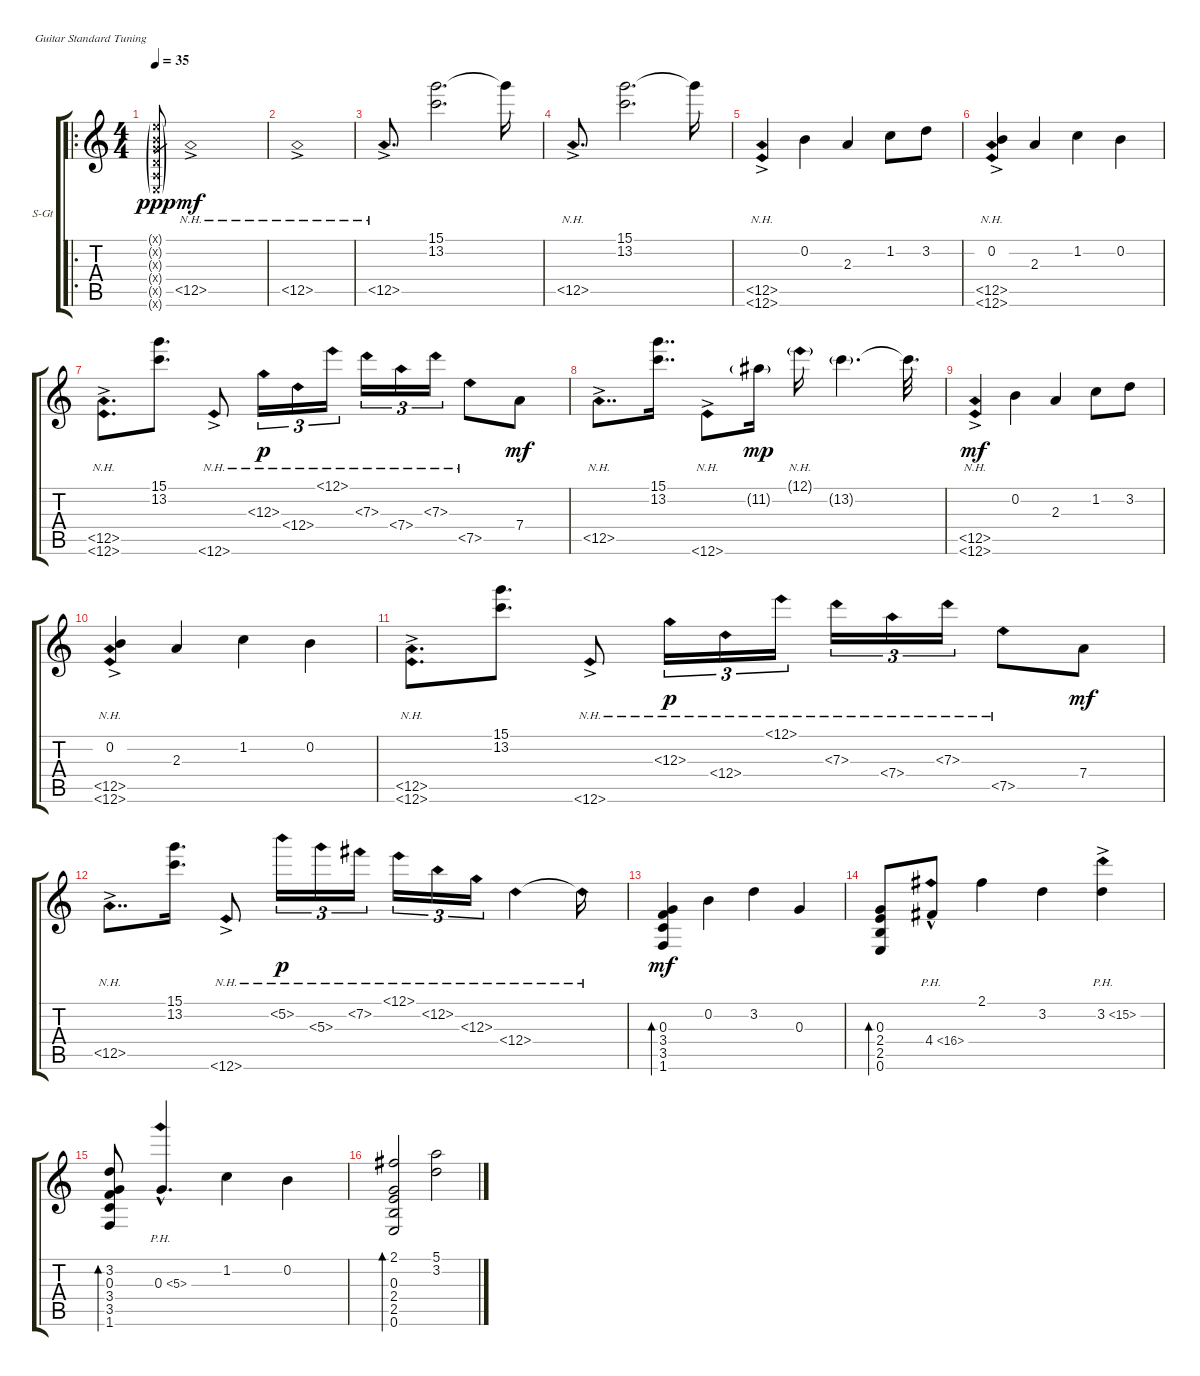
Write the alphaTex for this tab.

\defaultSystemsLayout 4
\bracketExtendMode groupsimilarinstruments
\firstSystemTrackNameOrientation horizontal
\otherSystemsTrackNameOrientation horizontal
\track ("Steel Guitar" "S-Gt") {instrument acousticguitarsteel}
\staff {score tabs}
\tuning (E4 B3 G3 D3 A2 E2)
\ro
\ts (4 4)
\tempo 35
\clef g2
\ks c
(0.6{g x} 0.5{g x} 0.4{g x} 0.3{g x} 0.2{g x} 0.1{g x}).8{gr dy ppp instrument acousticguitarsteel} 12.5{nh ac}.1{dy mf} |
12.5{nh ac}.1 |
12.5{nh ac}.8{d} (15.1 13.2).2{d} 15.1{t}.16 |
12.5{nh ac}.8{d} (15.1 13.2).2{d} 15.1{t}.16 |
(12.6{nh ac} 12.5{nh ac}).4 0.2.4 2.3.4 1.2.8 3.2.8 |
(0.2 12.5{nh ac} 12.6{nh ac}).4 2.3.4 1.2.4 0.2.4 |
(12.6{nh ac} 12.5{nh ac}).8{d} (13.2 15.1).8{d} 12.6{nh ac}.8 12.3{nh}.16{tu (3 2) dy p} 12.4{nh}.16{tu (3 2)} 12.1{nh}.16{tu (3 2)} 7.3{nh}.16{tu (3 2)} 7.4{nh}.16{tu (3 2)} 7.3{nh}.16{tu (3 2)} 7.5{nh}.8 7.4.8{dy mf} |
12.5{nh ac}.8{dd} (13.2 15.1).16{dd} 12.6{nh ac}.8 11.2{g}.16{dy mp} 12.1{nh g}.16 13.2{g}.4{d} 13.2{t}.32{d} |
(12.6{nh ac} 12.5{nh ac}).4{dy mf} 0.2.4 2.3.4 1.2.8 3.2.8 |
(0.2 12.5{nh ac} 12.6{nh ac}).4 2.3.4 1.2.4 0.2.4 |
(12.6{nh ac} 12.5{nh ac}).8{d} (13.2 15.1).8{d} 12.6{nh ac}.8 12.3{nh}.16{tu (3 2) dy p} 12.4{nh}.16{tu (3 2)} 12.1{nh}.16{tu (3 2)} 7.3{nh}.16{tu (3 2)} 7.4{nh}.16{tu (3 2)} 7.3{nh}.16{tu (3 2)} 7.5{nh}.8 7.4.8{dy mf} |
12.5{nh ac}.8{dd} (13.2 15.1).16{d} 12.6{nh ac}.8 5.2{nh}.16{tu (3 2) dy p} 5.3{nh}.16{tu (3 2)} 7.2{nh}.16{tu (3 2)} 12.1{nh}.16{tu (3 2)} 12.2{nh}.16{tu (3 2)} 12.3{nh}.16{tu (3 2)} 12.4{nh}.4 12.4{nh t}.16 |
(1.6 3.5 3.4 0.3).4{bd 30 dy mf} 0.2.4 3.2.4 0.3.4 |
(0.6 2.5 2.4 0.3).8{bd 30} 4.4{ph 12 hac}.8 2.1.4 3.2.4 3.2{ph 12 ac}.4 |
(1.6 3.5 3.4 0.3 3.2).8{bd 30} 0.3{ph 5 hac}.4{d} 1.2.4 0.2.4 |
(0.6 2.5 2.4 0.3 2.1).2{bd 30} (3.2 5.1).2
